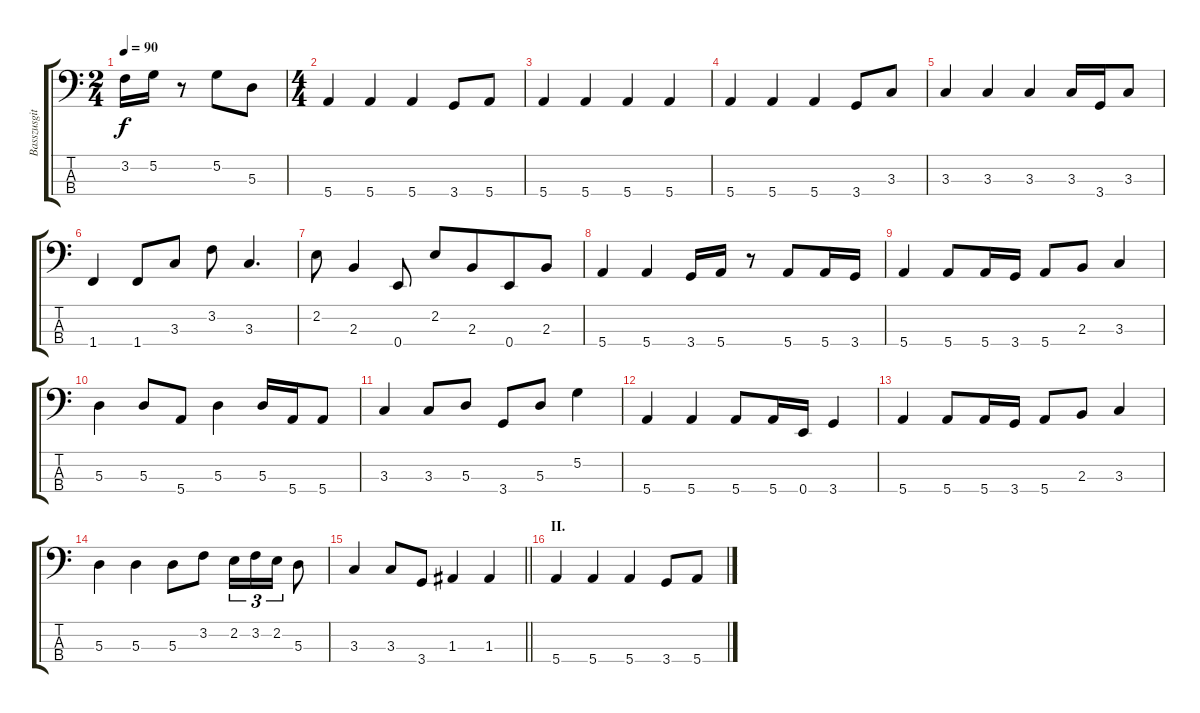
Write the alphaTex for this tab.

\track ("Basszusgitár (Roger Glover)" "Basszusgit") {instrument electricbassfinger}
\staff {score tabs}
\tuning (G2 D2 A1 E1) {hide}
\ts (2 4)
\tempo 90
\clef f4
\ks c
3.2.16{dy f} 5.2.16 r.8 5.2.8 5.3.8 |
\ts (4 4)
5.4.4 5.4.4 5.4.4 3.4.8 5.4.8 |
5.4.4 5.4.4 5.4.4 5.4.4 |
5.4.4 5.4.4 5.4.4 3.4.8 3.3.8 |
3.3.4 3.3.4 3.3.4 3.3.16 3.4.16 3.3.8 |
1.4.4 1.4.8 3.3.8 3.2.8 3.3.4{d} |
2.2.8 2.3.4 0.4.8 2.2.8 2.3.8{beam merge} 0.4.8 2.3.8 |
5.4.4 5.4.4 3.4.16 5.4.16 r.8 5.4.8 5.4.16 3.4.16 |
5.4.4 5.4.8 5.4.16 3.4.16 5.4.8 2.3.8 3.3.4 |
5.3.4 5.3.8 5.4.8 5.3.4 5.3.16 5.4.16 5.4.8 |
3.3.4 3.3.8 5.3.8 3.4.8 5.3.8 5.2.4 |
5.4.4 5.4.4 5.4.8 5.4.16 0.4.16 3.4.4 |
5.4.4 5.4.8 5.4.16 3.4.16 5.4.8 2.3.8 3.3.4 |
5.3.4 5.3.4 5.3.8 3.2.8 2.2.16{tu (3 2)} 3.2.16{tu (3 2)} 2.2.16{tu (3 2)} 5.3.8 |
\barLineRight lightlight
3.3.4 3.3.8 3.4.8 1.3.4 1.3.4 |
\section ("" "II.")
5.4.4 5.4.4 5.4.4 3.4.8 5.4.8
